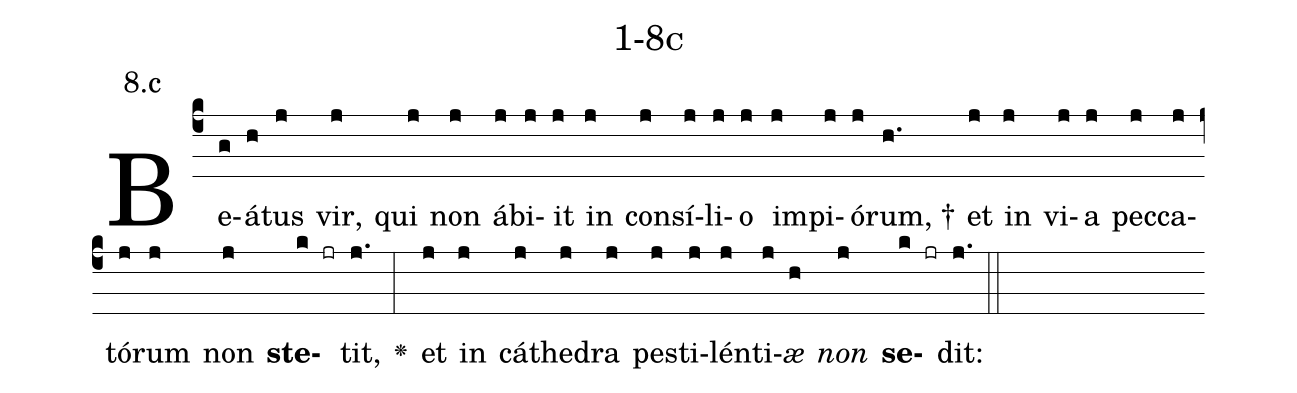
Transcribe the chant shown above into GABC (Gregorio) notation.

name: 1-8c;
annotation: 8.c;
%%
(c4)Be(g)á(h)tus(j) vir,(j) qui(j) non(j) áb(j)i(j)it(j) in(j) con(j)sí(j)li(j)o(j) im(j)pi(j)ó(j)rum, †(h.) et(j) in(j) vi(j)a(j) pec(j)ca(j)tó(j)rum(j) non(j) <b>ste</b>(k jr)tit,(j.) <v>\greheightstar</v>(:) et(j) in(j) cá(j)the(j)dra(j) pes(j)ti(j)lén(j)ti(j)<i>æ</i>(h) <i>non</i>(j) <b>se</b>(k jr)dit:(j.) (::)


%E(j) u(j) o(h) u(j) a(k) e.(j.) (::)
